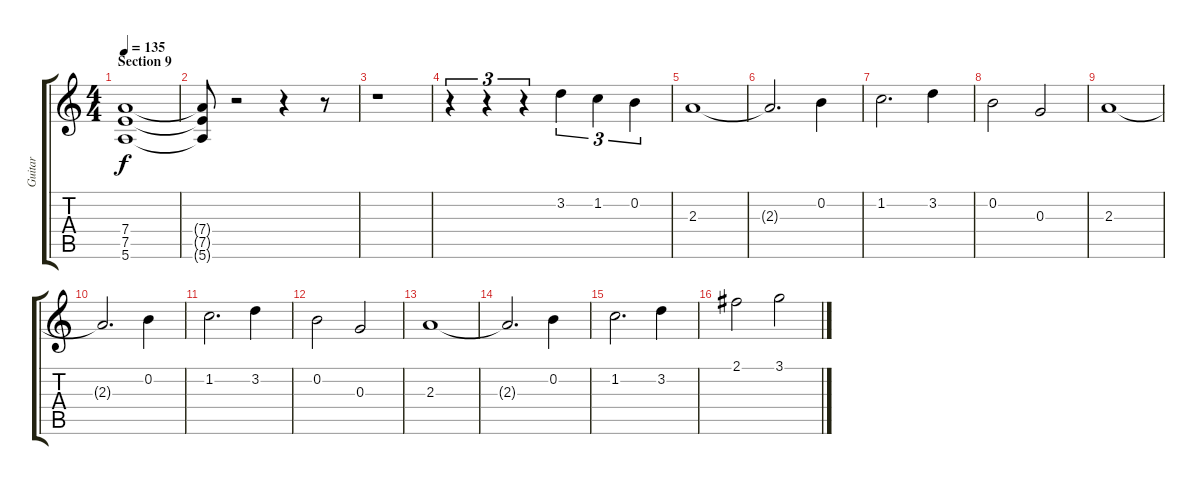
\track ("Guitar" "Guitar") {instrument distortionguitar}
\staff {score tabs}
\tuning (E4 B3 G3 D3 A2 E2) {hide}
\ts (4 4)
\section ("" "Section 9")
\tempo 135
\clef g2
\ks c
(7.4 7.5 5.6).1{dy f} |
(7.4{t} 7.5{t} 5.6{t}).8 r.2 r.4 r.8 |
r.1 |
r.4{tu (3 2)} r.4{tu (3 2)} r.4{tu (3 2)} 3.2.4{tu (3 2)} 1.2.4{tu (3 2)} 0.2.4{tu (3 2)} |
2.3.1 |
2.3{t}.2{d} 0.2.4 |
1.2.2{d} 3.2.4 |
0.2.2 0.3.2 |
2.3.1 |
2.3{t}.2{d} 0.2.4 |
1.2.2{d} 3.2.4 |
0.2.2 0.3.2 |
2.3.1 |
2.3{t}.2{d} 0.2.4 |
1.2.2{d} 3.2.4 |
2.1.2 3.1.2
